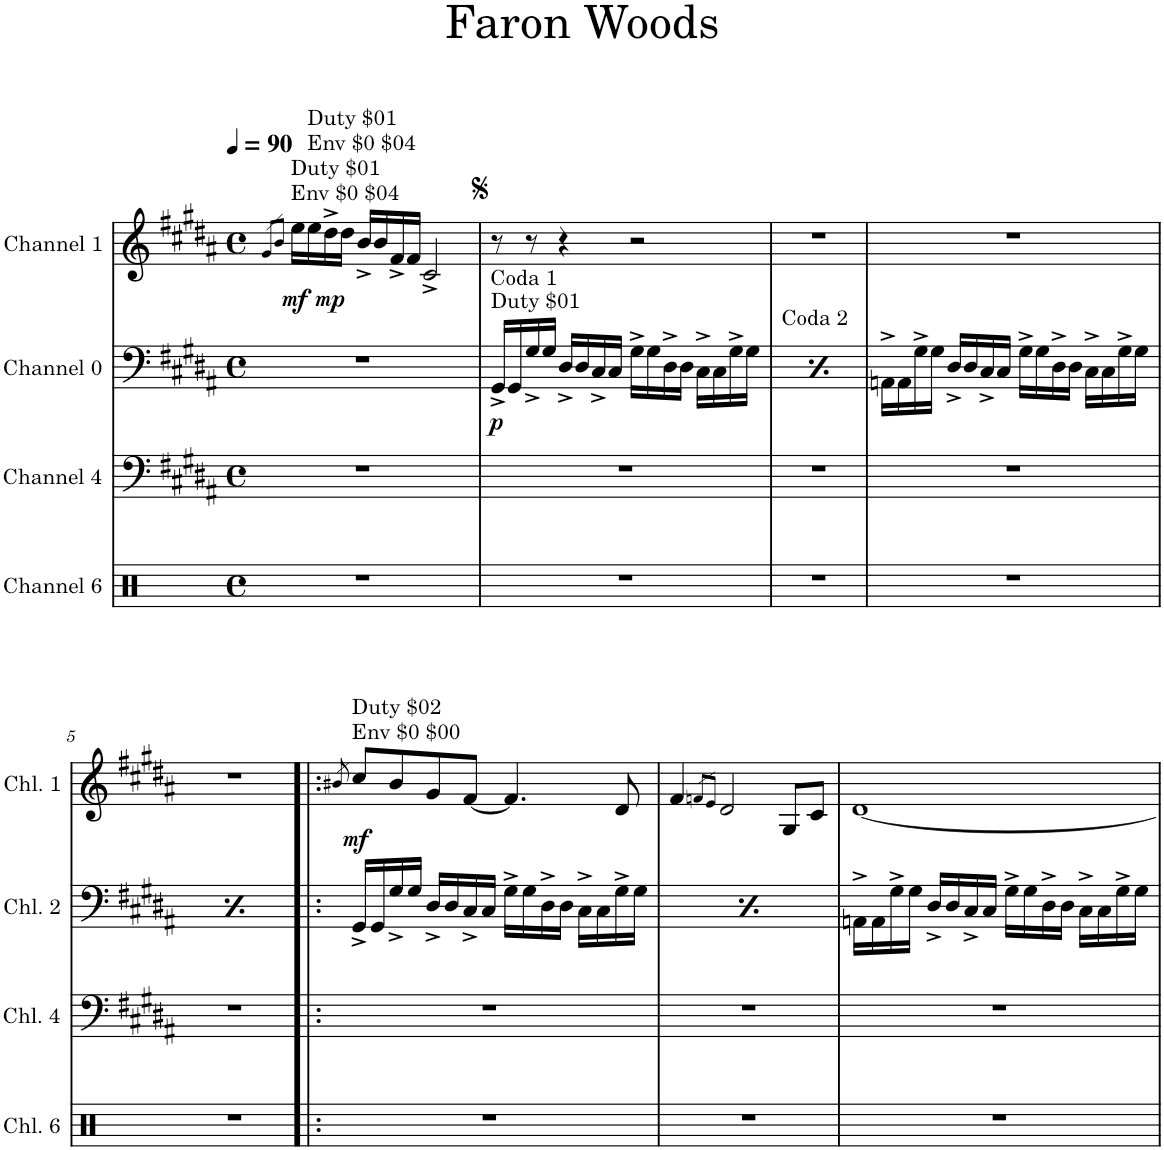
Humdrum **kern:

**kern	**kern	**kern	**dynam	**kern	**dynam
*part4	*part3	*part2	*part2	*part1	*part1
*staff4	*staff3	*staff2	*staff2	*staff1	*staff1
*I"Channel 6	*I"Channel 4	*I"Channel 0	*	*I"Channel 1	*
*I'Chl. 6	*I'Chl. 4	*I'Chl. 2	*	*I'Chl. 1	*
*clefX	*clefF4	*clefF4	*	*clefG2	*
*k[]	*k[f#c#g#d#a#]	*k[f#c#g#d#a#]	*	*k[f#c#g#d#a#]	*
*M4/4	*M4/4	*M4/4	*	*M4/4	*
*met(c)	*met(c)	*met(c)	*	*met(c)	*
*MM90	*MM90	*MM90	*	*MM90	*
=1	=1	=1	=1	=1	=1
.	.	.	.	8qg#/L	.
.	.	.	.	8qb/J	.
!	!	!	!	!LO:TX:a:t=Duty $01	!
!	!	!	!	!LO:TX:a:t=Env $0 $04	!
!	!	!	!	!	!LO:DY:b
1r	1r	1r	.	16ee\LL	mf
!	!	!	!	!LO:TX:a:t=Duty $01	!
!	!	!	!	!LO:TX:a:t=Env $0 $04	!
.	.	.	.	16ee\	.
!	!	!	!	!	!LO:DY:b
.	.	.	.	16dd#^\	mp
.	.	.	.	16dd#\JJ	.
.	.	.	.	16b^/LL	.
.	.	.	.	16b/	.
.	.	.	.	16f#^/	.
.	.	.	.	16f#/JJ	.
.	.	.	.	2c#^/	.
=2	=2	=2	=2	=2	=2
!	!	!LO:TX:a:t=Duty $01	!	!	!
!	!	!LO:TX:a:t=Coda 1	!	!	!
!	!	!	!LO:DY:b	!	!
1r	1r	16GG#^/LL	p	8r	.
.	.	16GG#/	.	.	.
.	.	16G#^/	.	8r	.
.	.	16G#/JJ	.	.	.
.	.	16D#^/LL	.	4r	.
.	.	16D#/	.	.	.
.	.	16C#^/	.	.	.
.	.	16C#/JJ	.	.	.
.	.	16G#^\LL	.	2r	.
.	.	16G#\	.	.	.
.	.	16D#^\	.	.	.
.	.	16D#\JJ	.	.	.
.	.	16C#^\LL	.	.	.
.	.	16C#\	.	.	.
.	.	16G#^\	.	.	.
.	.	16G#\JJ	.	.	.
=3	=3	=3	=3	=3	=3
!	!	!LO:TX:a:t=Duty $01	!	!	!
!	!	!LO:TX:a:t=Coda 1	!	!	!
!	!	!	!LO:DY:b	!	!
1r	1r	16GG#^/LL	p	1r	.
.	.	16GG#/	.	.	.
.	.	16G#^/	.	.	.
.	.	16G#/JJ	.	.	.
.	.	16D#^/LL	.	.	.
.	.	16D#/	.	.	.
.	.	16C#^/	.	.	.
.	.	16C#/JJ	.	.	.
.	.	16G#^\LL	.	.	.
.	.	16G#\	.	.	.
.	.	16D#^\	.	.	.
.	.	16D#\JJ	.	.	.
.	.	16C#^\LL	.	.	.
.	.	16C#\	.	.	.
.	.	16G#^\	.	.	.
.	.	16G#\JJ	.	.	.
=4	=4	=4	=4	=4	=4
1r	1r	16AAn^\LL	.	1r	.
.	.	16AA\	.	.	.
.	.	16G#^\	.	.	.
.	.	16G#\JJ	.	.	.
.	.	16D#^/LL	.	.	.
.	.	16D#/	.	.	.
.	.	16C#^/	.	.	.
.	.	16C#/JJ	.	.	.
.	.	16G#^\LL	.	.	.
.	.	16G#\	.	.	.
.	.	16D#^\	.	.	.
.	.	16D#\JJ	.	.	.
.	.	16C#^\LL	.	.	.
.	.	16C#\	.	.	.
.	.	16G#^\	.	.	.
.	.	16G#\JJ	.	.	.
!!LO:LB:g=z
=5	=5	=5	=5	=5	=5
1r	1r	16AAn^\LL	.	1r	.
.	.	16AA\	.	.	.
.	.	16G#^\	.	.	.
.	.	16G#\JJ	.	.	.
.	.	16D#^/LL	.	.	.
.	.	16D#/	.	.	.
.	.	16C#^/	.	.	.
.	.	16C#/JJ	.	.	.
.	.	16G#^\LL	.	.	.
.	.	16G#\	.	.	.
.	.	16D#^\	.	.	.
.	.	16D#\JJ	.	.	.
.	.	16C#^\LL	.	.	.
.	.	16C#\	.	.	.
.	.	16G#^\	.	.	.
.	.	16G#\JJ	.	.	.
=6!|:	=6!|:	=6!|:	=6!|:	=6!|:	=6!|:
.	.	.	.	8qb#X/	.
!	!	!	!	!LO:TX:a:t=Duty $02	!
!	!	!	!	!LO:TX:a:t=Env $0 $00	!
!	!	!	!	!	!LO:DY:b
1r	1r	16GG#^/LL	.	8cc#/L	mf
.	.	16GG#/	.	.	.
.	.	16G#^/	.	8b#/	.
.	.	16G#/JJ	.	.	.
.	.	16D#^/LL	.	8g#/	.
.	.	16D#/	.	.	.
.	.	16C#^/	.	[8f#/J	.
.	.	16C#/JJ	.	.	.
.	.	16G#^\LL	.	4.f#/]	.
.	.	16G#\	.	.	.
.	.	16D#^\	.	.	.
.	.	16D#\JJ	.	.	.
.	.	16C#^\LL	.	.	.
.	.	16C#\	.	.	.
.	.	16G#^\	.	8d#/	.
.	.	16G#\JJ	.	.	.
=7	=7	=7	=7	=7	=7
1r	1r	16GG#^/LL	.	4f#/	.
.	.	16GG#/	.	.	.
.	.	16G#^/	.	.	.
.	.	16G#/JJ	.	.	.
.	.	.	.	8qfn/L	.
.	.	.	.	8qe/J	.
.	.	16D#^/LL	.	2d#/	.
.	.	16D#/	.	.	.
.	.	16C#^/	.	.	.
.	.	16C#/JJ	.	.	.
.	.	16G#^\LL	.	.	.
.	.	16G#\	.	.	.
.	.	16D#^\	.	.	.
.	.	16D#\JJ	.	.	.
.	.	16C#^\LL	.	8G#/L	.
.	.	16C#\	.	.	.
.	.	16G#^\	.	8c#/J	.
.	.	16G#\JJ	.	.	.
=8	=8	=8	=8	=8	=8
1r	1r	16AAn^\LL	.	[1d#	.
.	.	16AA\	.	.	.
.	.	16G#^\	.	.	.
.	.	16G#\JJ	.	.	.
.	.	16D#^/LL	.	.	.
.	.	16D#/	.	.	.
.	.	16C#^/	.	.	.
.	.	16C#/JJ	.	.	.
.	.	16G#^\LL	.	.	.
.	.	16G#\	.	.	.
.	.	16D#^\	.	.	.
.	.	16D#\JJ	.	.	.
.	.	16C#^\LL	.	.	.
.	.	16C#\	.	.	.
.	.	16G#^\	.	.	.
.	.	16G#\JJ	.	.	.
=	=	=	=	=	=
*-	*-	*-	*-	*-	*-
